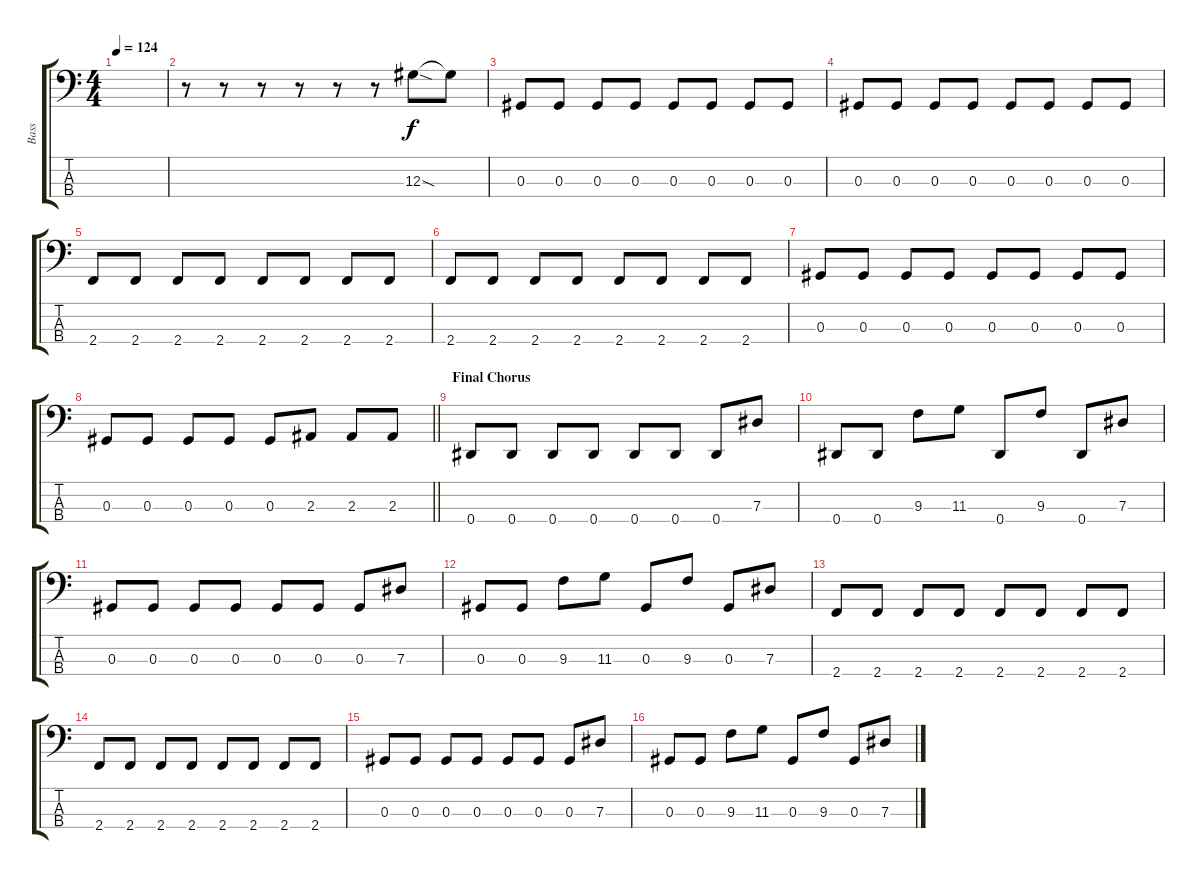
\track ("Bass" "Bass") {instrument electricbassfinger}
\staff {score tabs}
\tuning (Gb2 Db2 Ab1 Eb1) {hide}
\ts (4 4)
\tempo 124
\clef f4
\ks c
|
r.8 r.8 r.8 r.8 r.8 r.8 12.3{sod}.8 12.3{t}.8 |
0.3.8 0.3.8 0.3.8 0.3.8 0.3.8 0.3.8 0.3.8 0.3.8 |
0.3.8 0.3.8 0.3.8 0.3.8 0.3.8 0.3.8 0.3.8 0.3.8 |
2.4.8 2.4.8 2.4.8 2.4.8 2.4.8 2.4.8 2.4.8 2.4.8 |
2.4.8 2.4.8 2.4.8 2.4.8 2.4.8 2.4.8 2.4.8 2.4.8 |
0.3.8 0.3.8 0.3.8 0.3.8 0.3.8 0.3.8 0.3.8 0.3.8 |
\barLineRight lightlight
0.3.8 0.3.8 0.3.8 0.3.8 0.3.8 2.3.8 2.3.8 2.3.8 |
\section ("" "Final Chorus")
0.4.8 0.4.8 0.4.8 0.4.8 0.4.8 0.4.8 0.4.8 7.3.8 |
0.4.8 0.4.8 9.3.8 11.3.8 0.4.8 9.3.8 0.4.8 7.3.8 |
0.3.8 0.3.8 0.3.8 0.3.8 0.3.8 0.3.8 0.3.8 7.3.8 |
0.3.8 0.3.8 9.3.8 11.3.8 0.3.8 9.3.8 0.3.8 7.3.8 |
2.4.8 2.4.8 2.4.8 2.4.8 2.4.8 2.4.8 2.4.8 2.4.8 |
2.4.8 2.4.8 2.4.8 2.4.8 2.4.8 2.4.8 2.4.8 2.4.8 |
0.3.8 0.3.8 0.3.8 0.3.8 0.3.8 0.3.8 0.3.8 7.3.8 |
0.3.8 0.3.8 9.3.8 11.3.8 0.3.8 9.3.8 0.3.8 7.3.8
